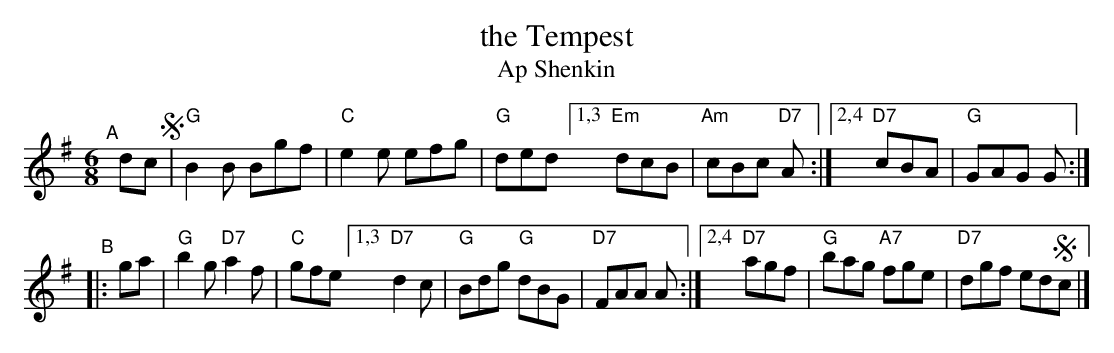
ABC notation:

X:1
T: the Tempest
T: Ap Shenkin
M: 6/8
L: 1/8
K: G
"^A"[|] dc !segno!\
| "G"B2B Bgf | "C"e2e efg | "G"ded [1,3 "Em"dcB | "Am"cBc "D7"A \
                                 :|[2,4 "D7"cBA | "G"GAG G :|
"^B"|: ga \
| "G"b2g "D7"a2f | "C"gfe [1,3 "D7"d2c | "G"Bdg "G"dBG | "D7"FAA A  \
                        :|[2,4  "D7"agf | "G"bag "A7"fge | "D7"dgf ed!segno!c |]
